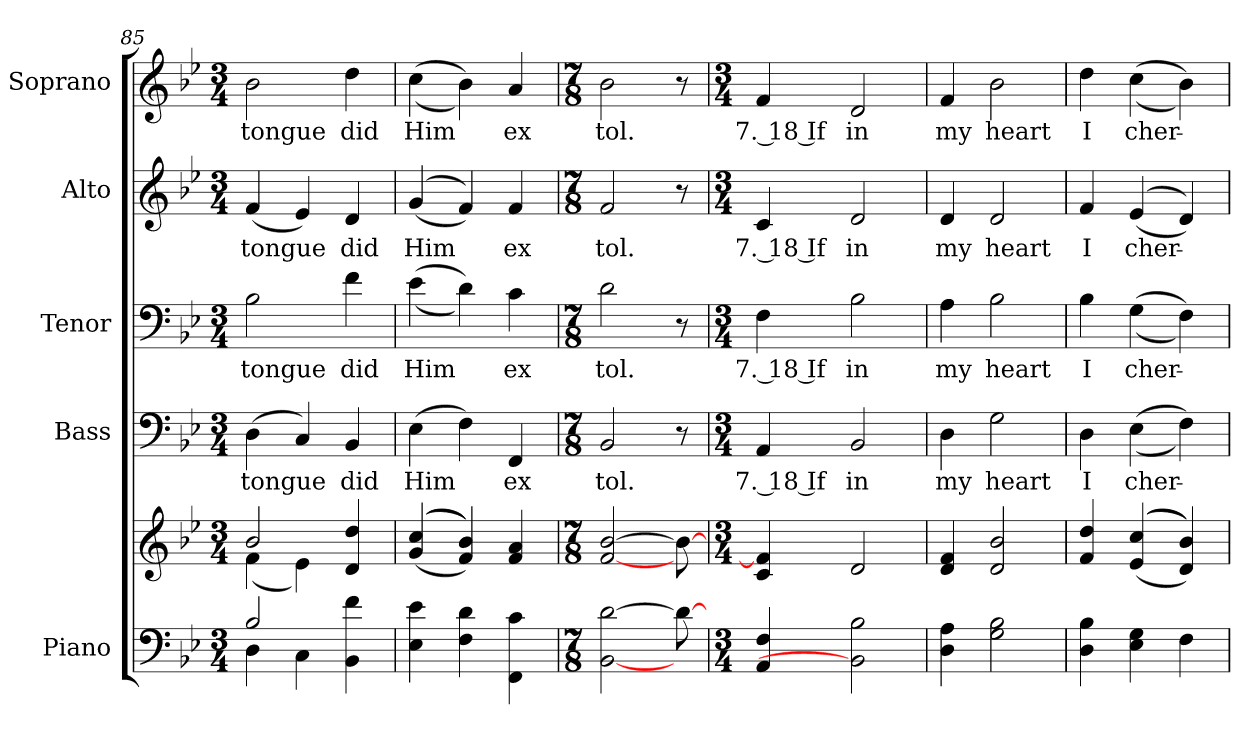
**kern	**kern	**kern	**text	**kern	**text	**kern	**text	**kern	**text
*part5	*part5	*part4	*part4	*part3	*part3	*part2	*part2	*part1	*part1
*staff6	*staff5	*staff4	*staff4	*staff3	*staff3	*staff2	*staff2	*staff1	*staff1
*I"Piano	*	*I"Bass	*	*I"Tenor	*	*I"Alto	*	*I"Soprano	*
*I'Pno.	*	*I'B.	*	*I'T.	*	*I'A.	*	*I'S.	*
*clefF4	*clefG2	*clefF4	*	*clefF4	*	*clefG2	*	*clefG2	*
*k[b-e-]	*k[b-e-]	*k[b-e-]	*	*k[b-e-]	*	*k[b-e-]	*	*k[b-e-]	*
*B-:	*B-:	*B-:	*	*B-:	*	*B-:	*	*B-:	*
*M3/4	*M3/4	*M3/4	*	*M3/4	*	*M3/4	*	*M3/4	*
=85	=85	=85	=85	=85	=85	=85	=85	=85	=85
*^	*^	*	*	*	*	*	*	*	*
!	!	!	!	!	!LO:LY:b:color=#000000	!	!	!	!	!	!
!	!	!	!	!	!	!	!LO:LY:b:color=#000000	!	!	!	!
!	!	!	!	!	!	!	!	!	!LO:LY:b:color=#000000	!	!
!	!	!	!	!	!	!	!	!	!	!	!LO:LY:b:color=#000000
2B-i/	4Di\	2b-i/	(4fi\	(4Di\	tongue	2B-i\	tongue	(4fi/	tongue	2b-i\	tongue
.	4Ci\	.	4e-i\)	4Ci/)	.	.	.	4e-i/)	.	.	.
!	!	!	!	!	!LO:LY:b:color=#000000	!	!	!	!	!	!
!	!	!	!	!	!	!	!LO:LY:b:color=#000000	!	!	!	!
!	!	!	!	!	!	!	!	!	!LO:LY:b:color=#000000	!	!
!	!	!	!	!	!	!	!	!	!	!	!LO:LY:b:color=#000000
4BB-i\ 4fi	4ryy	4di/ 4ddi	4ryy	4BB-i/	did	4fi\	did	4di/	did	4ddi\	did
*v	*v	*	*	*	*	*	*	*	*	*	*
*	*v	*v	*	*	*	*	*	*	*	*
=86	=86	=86	=86	=86	=86	=86	=86	=86	=86
*^	*^	*	*	*	*	*	*	*	*
!	!	!	!	!	!LO:LY:b:color=#000000	!	!	!	!	!	!
*v	*v	*	*	*	*	*	*	*	*	*	*
*	*v	*v	*	*	*	*	*	*	*	*
*^	*^	*	*	*	*	*	*	*	*
!	!	!	!	!	!	!	!LO:LY:b:color=#000000	!	!	!	!
*v	*v	*	*	*	*	*	*	*	*	*	*
*	*v	*v	*	*	*	*	*	*	*	*
*^	*^	*	*	*	*	*	*	*	*
!	!	!	!	!	!	!	!	!	!LO:LY:b:color=#000000	!	!
*v	*v	*	*	*	*	*	*	*	*	*	*
*	*v	*v	*	*	*	*	*	*	*	*
*^	*^	*	*	*	*	*	*	*	*
!	!	!	!	!	!	!	!	!	!	!	!LO:LY:b:color=#000000
*v	*v	*	*	*	*	*	*	*	*	*	*
*	*v	*v	*	*	*	*	*	*	*	*
4E-i\ 4e-i	(((4gi/ 4cci	(4E-i\	Him	((4e-i\	Him	((4gi/	Him	((4cci\	Him
4Fi\ 4di	4fi/ 4b-i)))	4Fi\)	.	4di\))	.	4fi/))	.	4b-i\))	.
!	!	!	!LO:LY:b:color=#000000	!	!	!	!	!	!
!	!	!	!	!	!LO:LY:b:color=#000000	!	!	!	!
!	!	!	!	!	!	!	!LO:LY:b:color=#000000	!	!
!	!	!	!	!	!	!	!	!	!LO:LY:b:color=#000000
4FFi\ 4ci	4fi/ 4ai	4FFi/	ex	4ci\	ex	4fi/	ex	4ai/	ex
!!LO:PB:g=z
=87	=87	=87	=87	=87	=87	=87	=87	=87	=87
*M7/8	*M7/8	*M7/8	*	*M7/8	*	*M7/8	*	*M7/8	*
!	!	!	!LO:LY:b:color=#000000	!	!	!	!	!	!
!	!	!	!	!	!LO:LY:b:color=#000000	!	!	!	!
!	!	!	!	!	!	!	!LO:LY:b:color=#000000	!	!
!	!	!	!	!	!	!	!	!	!LO:LY:b:color=#000000
[<2BB-i\ [>2di	[<2fi/ [>2b-i	2BB-i/	tol.	2di\	tol.	2fi/	tol.	2b-i\	tol.
8di\_>	8b-i\_>	8r	.	8r	.	8r	.	8r	.
=88	=88	=88	=88	=88	=88	=88	=88	=88	=88
*M3/4	*M3/4	*M3/4	*	*M3/4	*	*M3/4	*	*M3/4	*
!	!	!	!LO:LY:b:color=#000000	!	!	!	!	!	!
!	!	!	!	!	!LO:LY:b:color=#000000	!	!	!	!
!	!	!	!	!	!	!	!LO:LY:b:color=#000000	!	!
!	!	!	!	!	!	!	!	!	!LO:LY:b:color=#000000
4AAi/ 4Fi	4ci/ 4fi]	4AAi/	7. 18 If	4Fi\	7. 18 If	4ci/	7. 18 If	4fi/	7. 18 If
!	!	!	!LO:LY:b:color=#000000	!	!	!	!	!	!
!	!	!	!	!	!LO:LY:b:color=#000000	!	!	!	!
!	!	!	!	!	!	!	!LO:LY:b:color=#000000	!	!
!	!	!	!	!	!	!	!	!	!LO:LY:b:color=#000000
2BB-i\] 2B-i	2di/	2BB-i/	in	2B-i\	in	2di/	in	2di/	in
=89	=89	=89	=89	=89	=89	=89	=89	=89	=89
!	!	!	!LO:LY:b:color=#000000	!	!	!	!	!	!
!	!	!	!	!	!LO:LY:b:color=#000000	!	!	!	!
!	!	!	!	!	!	!	!LO:LY:b:color=#000000	!	!
!	!	!	!	!	!	!	!	!	!LO:LY:b:color=#000000
4Di\ 4Ai	4di/ 4fi	4Di\	my	4Ai\	my	4di/	my	4fi/	my
!	!	!	!LO:LY:b:color=#000000	!	!	!	!	!	!
!	!	!	!	!	!LO:LY:b:color=#000000	!	!	!	!
!	!	!	!	!	!	!	!LO:LY:b:color=#000000	!	!
!	!	!	!	!	!	!	!	!	!LO:LY:b:color=#000000
2Gi\ 2B-i	2di/ 2b-i	2Gi\	heart	2B-i\	heart	2di/	heart	2b-i\	heart
=90	=90	=90	=90	=90	=90	=90	=90	=90	=90
!	!	!	!LO:LY:b:color=#000000	!	!	!	!	!	!
!	!	!	!	!	!LO:LY:b:color=#000000	!	!	!	!
!	!	!	!	!	!	!	!LO:LY:b:color=#000000	!	!
!	!	!	!	!	!	!	!	!	!LO:LY:b:color=#000000
4Di\ 4B-i	4fi/ 4ddi	4Di\	I	4B-i\	I	4fi/	I	4ddi\	I
!	!	!	!LO:LY:b:color=#000000	!	!	!	!	!	!
!	!	!	!	!	!LO:LY:b:color=#000000	!	!	!	!
!	!	!	!	!	!	!	!LO:LY:b:color=#000000	!	!
!	!	!	!	!	!	!	!	!	!LO:LY:b:color=#000000
4E-i\ 4Gi	(((4e-i/ 4cci	((4E-i\	cher-	((4Gi\	cher-	((4e-i/	cher-	((4cci\	cher-
4Fi\	4di/ 4b-i)))	4Fi\))	.	4Fi\))	.	4di/))	.	4b-i\))	.
=	=	=	=	=	=	=	=	=	=
*-	*-	*-	*-	*-	*-	*-	*-	*-	*-
